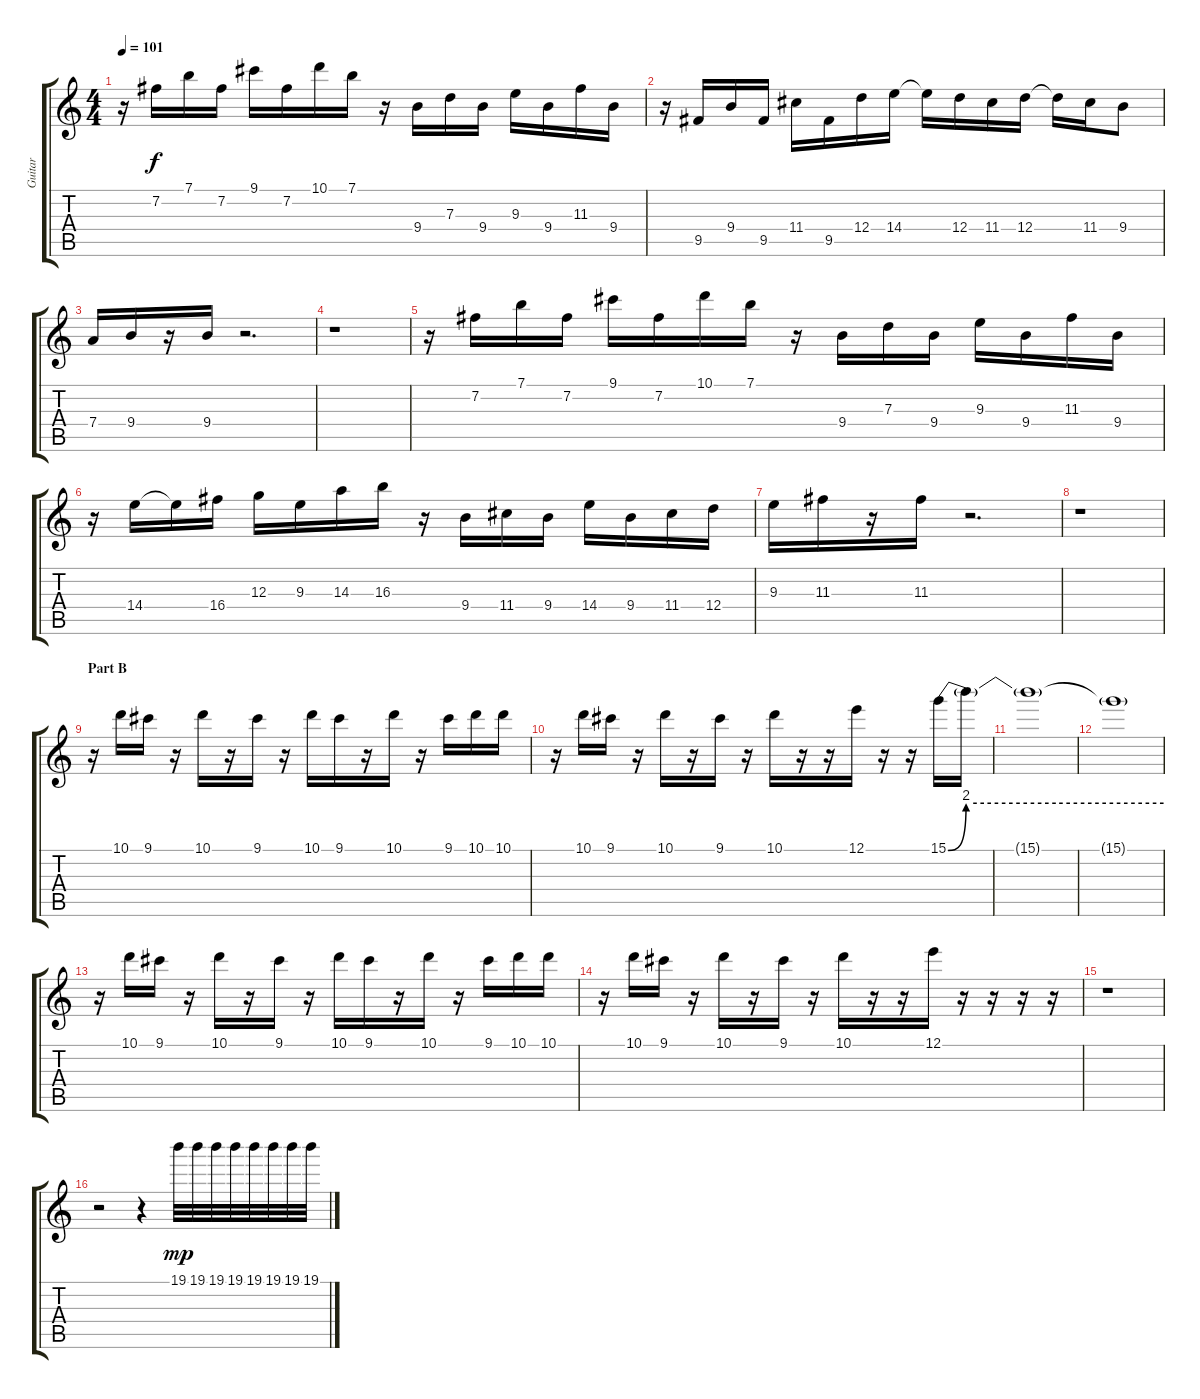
\track ("Guitar " "Guitar ") {instrument overdrivenguitar}
\staff {score tabs}
\tuning (E4 B3 G3 D3 A2 E2) {hide}
\ts (4 4)
\tempo 101
\clef g2
\ks c
r.16{dy f} 7.2.16 7.1.16 7.2.16 9.1.16 7.2.16 10.1.16 7.1.16 r.16 9.4.16 7.3.16 9.4.16 9.3.16 9.4.16 11.3.16 9.4.16 |
r.16 9.5.16 9.4.16 9.5.16 11.4.16 9.5.16 12.4.16 14.4.16 14.4{t}.16 12.4.16 11.4.16 12.4.16 12.4{t}.16 11.4.16 9.4.8 |
7.4.16 9.4.16 r.16 9.4.16 r.2{d} |
r.1 |
r.16 7.2.16 7.1.16 7.2.16 9.1.16 7.2.16 10.1.16 7.1.16 r.16 9.4.16 7.3.16 9.4.16 9.3.16 9.4.16 11.3.16 9.4.16 |
r.16 14.4.16 14.4{t}.16 16.4.16 12.3.16 9.3.16 14.3.16 16.3.16 r.16 9.4.16 11.4.16 9.4.16 14.4.16 9.4.16 11.4.16 12.4.16 |
9.3.16 11.3.16 r.16 11.3.16 r.2{d} |
r.1 |
\section ("" "Part B ")
r.16 10.1.16 9.1.16 r.16 10.1.16 r.16 9.1.16 r.16 10.1.16 9.1.16 r.16 10.1.16 r.16 9.1.16 10.1.16 10.1.16 |
r.16 10.1.16 9.1.16 r.16 10.1.16 r.16 9.1.16 r.16 10.1.16 r.16 r.16 12.1.16 r.16 r.16 15.1{be (custom 0 0 5 8 10 8 30 8 60 8)}.16 15.1{t}.16 |
15.1{t}.1 |
15.1{t}.1 |
r.16 10.1.16 9.1.16 r.16 10.1.16 r.16 9.1.16 r.16 10.1.16 9.1.16 r.16 10.1.16 r.16 9.1.16 10.1.16 10.1.16 |
r.16 10.1.16 9.1.16 r.16 10.1.16 r.16 9.1.16 r.16 10.1.16 r.16 r.16 12.1.16 r.16 r.16 r.16 r.16 |
r.1 |
r.2 r.4 19.1.32{dy mp} 19.1.32 19.1.32 19.1.32 19.1.32 19.1.32 19.1.32 19.1.32
